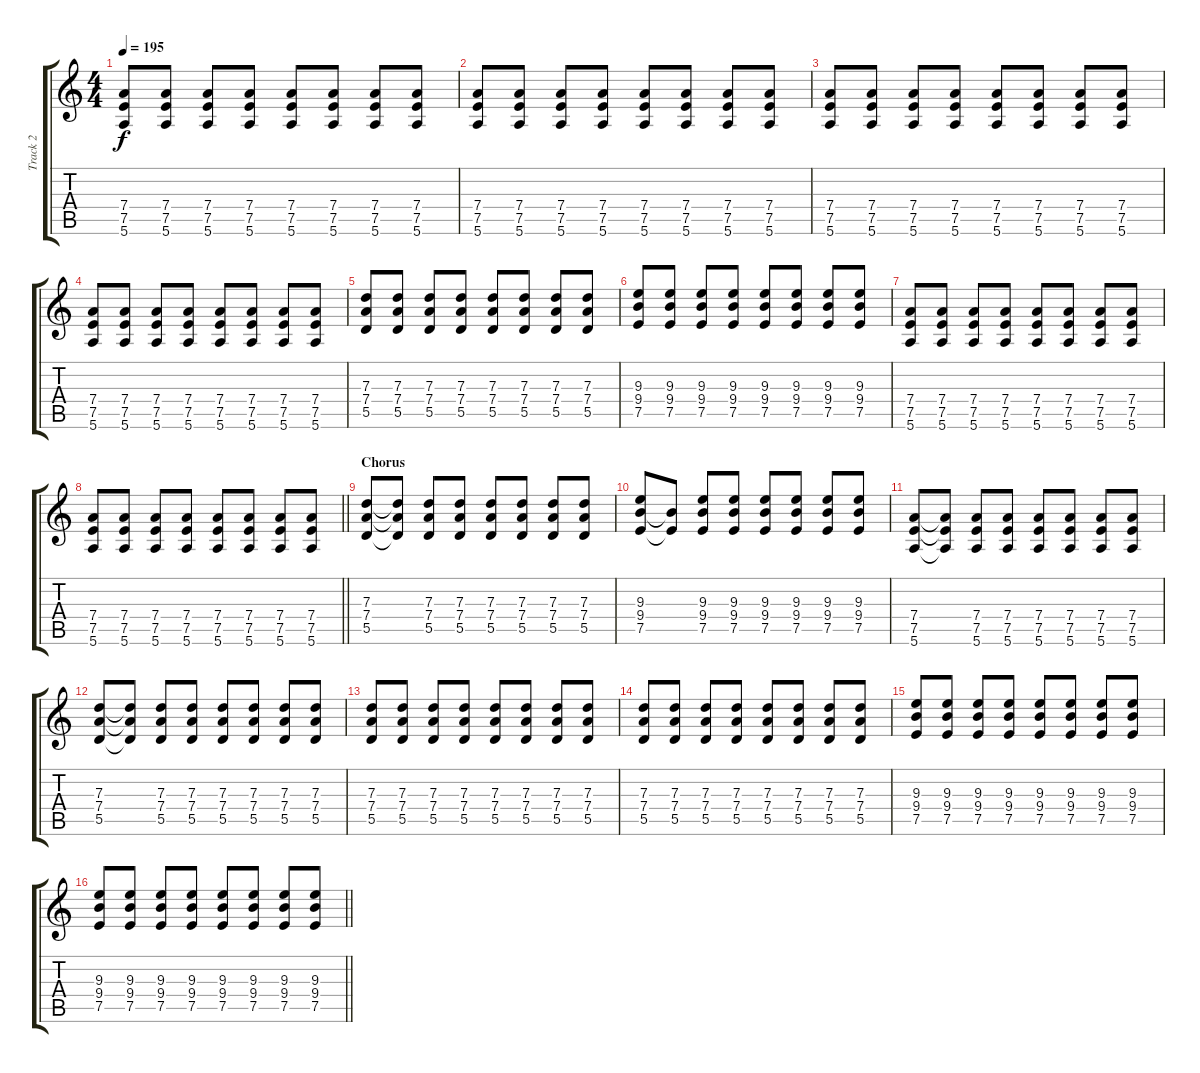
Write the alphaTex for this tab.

\track ("Track 2" "Track 2") {instrument overdrivenguitar}
\staff {score tabs}
\tuning (E4 B3 G3 D3 A2 E2) {hide}
\ts (4 4)
\tempo 195
\clef g2
\ks c
(7.4 7.5 5.6).8{dy f} (7.4 7.5 5.6).8 (7.4 7.5 5.6).8 (7.4 7.5 5.6).8 (7.4 7.5 5.6).8 (7.4 7.5 5.6).8 (7.4 7.5 5.6).8 (7.4 7.5 5.6).8 |
(7.4 7.5 5.6).8 (7.4 7.5 5.6).8 (7.4 7.5 5.6).8 (7.4 7.5 5.6).8 (7.4 7.5 5.6).8 (7.4 7.5 5.6).8 (7.4 7.5 5.6).8 (7.4 7.5 5.6).8 |
(7.4 7.5 5.6).8 (7.4 7.5 5.6).8 (7.4 7.5 5.6).8 (7.4 7.5 5.6).8 (7.4 7.5 5.6).8 (7.4 7.5 5.6).8 (7.4 7.5 5.6).8 (7.4 7.5 5.6).8 |
(7.4 7.5 5.6).8 (7.4 7.5 5.6).8 (7.4 7.5 5.6).8 (7.4 7.5 5.6).8 (7.4 7.5 5.6).8 (7.4 7.5 5.6).8 (7.4 7.5 5.6).8 (7.4 7.5 5.6).8 |
(7.3 7.4 5.5).8 (7.3 7.4 5.5).8 (7.3 7.4 5.5).8 (7.3 7.4 5.5).8 (7.3 7.4 5.5).8 (7.3 7.4 5.5).8 (7.3 7.4 5.5).8 (7.3 7.4 5.5).8 |
(9.3 9.4 7.5).8 (9.3 9.4 7.5).8 (9.3 9.4 7.5).8 (9.3 9.4 7.5).8 (9.3 9.4 7.5).8 (9.3 9.4 7.5).8 (9.3 9.4 7.5).8 (9.3 9.4 7.5).8 |
(7.4 7.5 5.6).8 (7.4 7.5 5.6).8 (7.4 7.5 5.6).8 (7.4 7.5 5.6).8 (7.4 7.5 5.6).8 (7.4 7.5 5.6).8 (7.4 7.5 5.6).8 (7.4 7.5 5.6).8 |
\barLineRight lightlight
(7.4 7.5 5.6).8 (7.4 7.5 5.6).8 (7.4 7.5 5.6).8 (7.4 7.5 5.6).8 (7.4 7.5 5.6).8 (7.4 7.5 5.6).8 (7.4 7.5 5.6).8 (7.4 7.5 5.6).8 |
\section ("" "Chorus")
(7.3 7.4 5.5).8 (7.3{t} 7.4{t} 5.5{t}).8 (7.3 7.4 5.5).8 (7.3 7.4 5.5).8 (7.3 7.4 5.5).8 (7.3 7.4 5.5).8 (7.3 7.4 5.5).8 (7.3 7.4 5.5).8 |
(9.3 9.4 7.5).8 (9.4{t} 7.5{t}).8 (9.3 9.4 7.5).8 (9.3 9.4 7.5).8 (9.3 9.4 7.5).8 (9.3 9.4 7.5).8 (9.3 9.4 7.5).8 (9.3 9.4 7.5).8 |
(7.4 7.5 5.6).8 (7.4{t} 7.5{t} 5.6{t}).8 (7.4 7.5 5.6).8 (7.4 7.5 5.6).8 (7.4 7.5 5.6).8 (7.4 7.5 5.6).8 (7.4 7.5 5.6).8 (7.4 7.5 5.6).8 |
(7.3 7.4 5.5).8 (7.3{t} 7.4{t} 5.5{t}).8 (7.3 7.4 5.5).8 (7.3 7.4 5.5).8 (7.3 7.4 5.5).8 (7.3 7.4 5.5).8 (7.3 7.4 5.5).8 (7.3 7.4 5.5).8 |
(7.3 7.4 5.5).8 (7.3 7.4 5.5).8 (7.3 7.4 5.5).8 (7.3 7.4 5.5).8 (7.3 7.4 5.5).8 (7.3 7.4 5.5).8 (7.3 7.4 5.5).8 (7.3 7.4 5.5).8 |
(7.3 7.4 5.5).8 (7.3 7.4 5.5).8 (7.3 7.4 5.5).8 (7.3 7.4 5.5).8 (7.3 7.4 5.5).8 (7.3 7.4 5.5).8 (7.3 7.4 5.5).8 (7.3 7.4 5.5).8 |
(9.3 9.4 7.5).8 (9.3 9.4 7.5).8 (9.3 9.4 7.5).8 (9.3 9.4 7.5).8 (9.3 9.4 7.5).8 (9.3 9.4 7.5).8 (9.3 9.4 7.5).8 (9.3 9.4 7.5).8 |
\barLineRight lightlight
(9.3 9.4 7.5).8 (9.3 9.4 7.5).8 (9.3 9.4 7.5).8 (9.3 9.4 7.5).8 (9.3 9.4 7.5).8 (9.3 9.4 7.5).8 (9.3 9.4 7.5).8 (9.3 9.4 7.5).8
